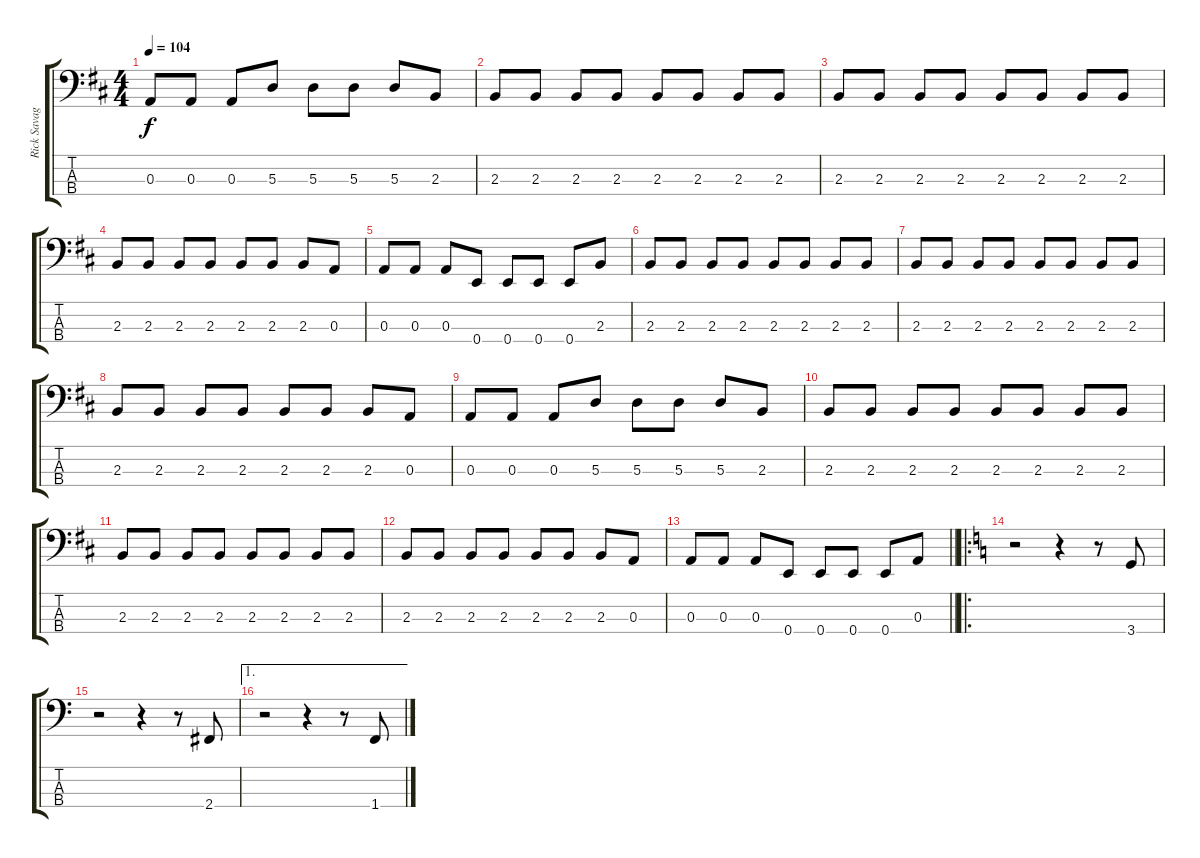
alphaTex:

\track ("Rick Savage" "Rick Savag") {instrument electricbasspick}
\staff {score tabs}
\tuning (G2 D2 A1 E1) {hide}
\ts (4 4)
\tempo 104
\clef f4
\ks bminor
0.3.8{dy f} 0.3.8 0.3.8 5.3.8 5.3.8 5.3.8 5.3.8 2.3.8 |
2.3.8 2.3.8 2.3.8 2.3.8 2.3.8 2.3.8 2.3.8 2.3.8 |
2.3.8 2.3.8 2.3.8 2.3.8 2.3.8 2.3.8 2.3.8 2.3.8 |
2.3.8 2.3.8 2.3.8 2.3.8 2.3.8 2.3.8 2.3.8 0.3.8 |
0.3.8 0.3.8 0.3.8 0.4.8 0.4.8 0.4.8 0.4.8 2.3.8 |
2.3.8 2.3.8 2.3.8 2.3.8 2.3.8 2.3.8 2.3.8 2.3.8 |
2.3.8 2.3.8 2.3.8 2.3.8 2.3.8 2.3.8 2.3.8 2.3.8 |
2.3.8 2.3.8 2.3.8 2.3.8 2.3.8 2.3.8 2.3.8 0.3.8 |
0.3.8 0.3.8 0.3.8 5.3.8 5.3.8 5.3.8 5.3.8 2.3.8 |
2.3.8 2.3.8 2.3.8 2.3.8 2.3.8 2.3.8 2.3.8 2.3.8 |
2.3.8 2.3.8 2.3.8 2.3.8 2.3.8 2.3.8 2.3.8 2.3.8 |
2.3.8 2.3.8 2.3.8 2.3.8 2.3.8 2.3.8 2.3.8 0.3.8 |
\barLineRight lightlight
0.3.8 0.3.8 0.3.8 0.4.8 0.4.8 0.4.8 0.4.8 0.3.8 |
\ro
\ks aminor
r.2 r.4 r.8 3.4.8 |
r.2 r.4 r.8 2.4.8 |
\ae 1
r.2 r.4 r.8 1.4.8
